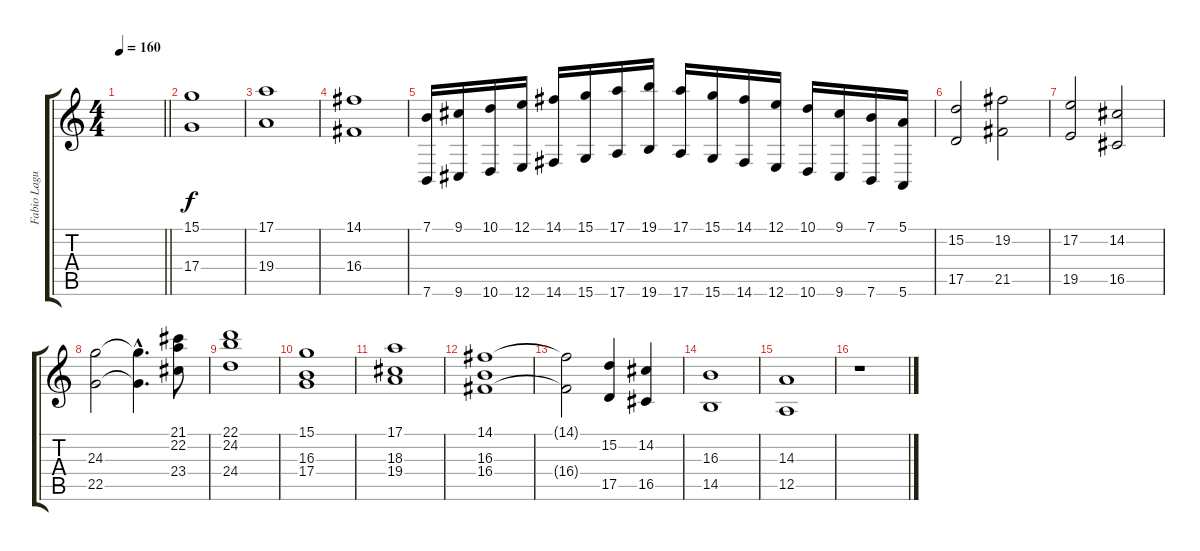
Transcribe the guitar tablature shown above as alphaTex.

\track ("Fabio Laguna" "Fabio Lagu") {instrument stringensemble1}
\staff {score tabs}
\tuning (E4 B3 G3 D3 A2 E2) {hide}
\ts (4 4)
\tempo 160
\clef g2
\barLineRight lightlight
\ks c
|
(15.1 17.4).1 |
(17.1 19.4).1 |
(14.1 16.4).1{volume 16} |
(7.1 7.6).16 (9.1 9.6).16 (10.1 10.6).16 (12.1 12.6).16 (14.1 14.6).16 (15.1 15.6).16 (17.1 17.6).16 (19.1 19.6).16 (17.1 17.6).16 (15.1 15.6).16 (14.1 14.6).16 (12.1 12.6).16 (10.1 10.6).16 (9.1 9.6).16 (7.1 7.6).16 (5.1 5.6).16 |
(15.2 17.5).2 (19.2 21.5).2 |
(17.2 19.5).2 (14.2 16.5).2 |
(24.3 22.5).2 (24.3{hac t} 22.5{hac t}).4{d} (21.1 22.2 23.4).8 |
(22.1 24.2 24.4).1 |
(15.1 16.3 17.4).1 |
(17.1 18.3 19.4).1 |
(14.1 16.3 16.4).1 |
(14.1{t} 16.4{t}).2 (15.2 17.5).4 (14.2 16.5).4 |
(16.3 14.5).1 |
(14.3 12.5).1 |
r.1
